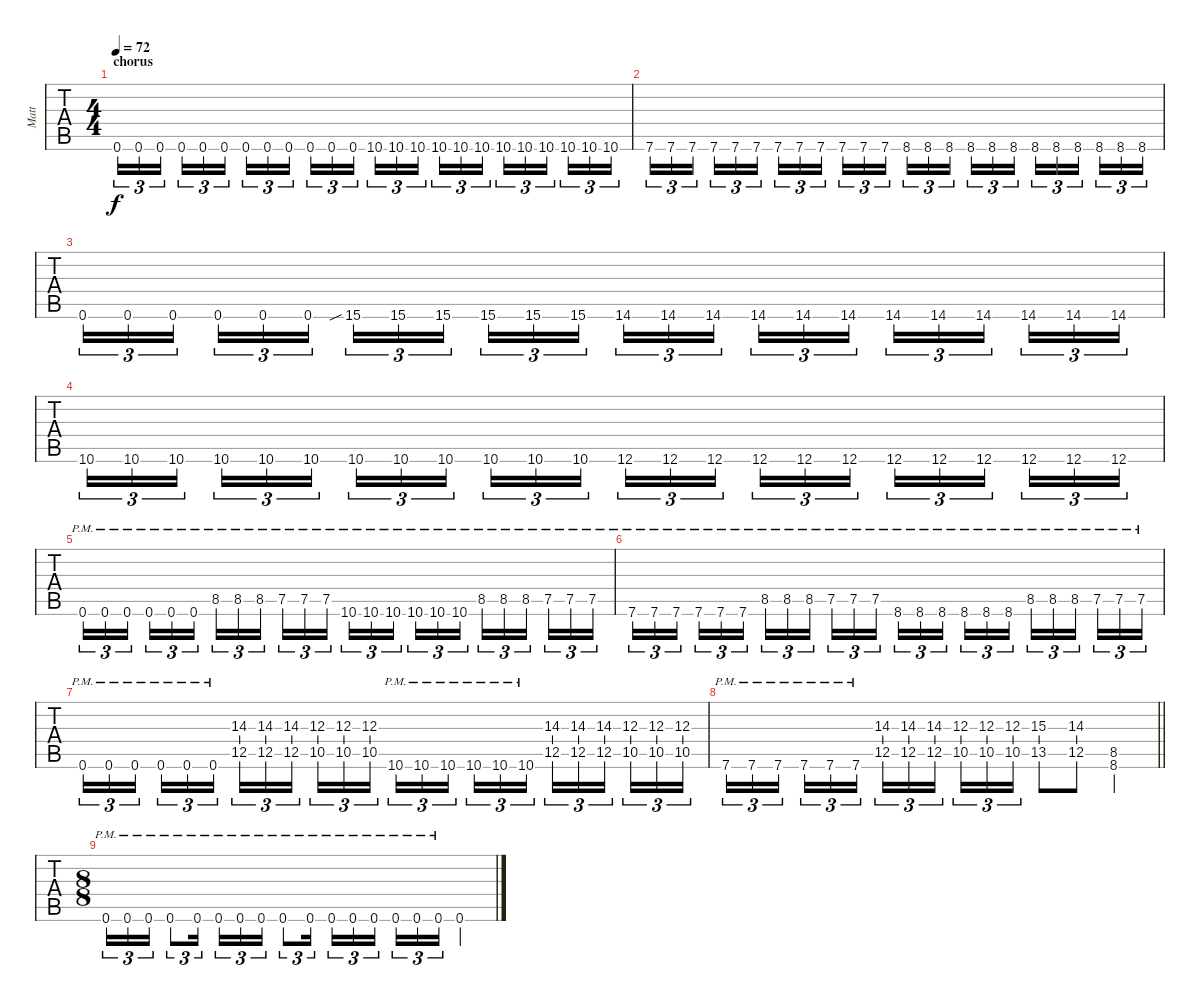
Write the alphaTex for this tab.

\track ("Matt" "Matt") {instrument distortionguitar}
\staff {tabs}
\tuning (Eb4 Bb3 Gb3 Db3 Ab2 Db2) {hide}
\ts (4 4)
\section ("" "chorus")
\tempo 72
\clef g2
\ks c
0.6.16{tu (3 2) dy f} 0.6.16{tu (3 2)} 0.6.16{tu (3 2) beam splitsecondary} 0.6.16{tu (3 2)} 0.6.16{tu (3 2)} 0.6.16{tu (3 2)} 0.6.16{tu (3 2)} 0.6.16{tu (3 2)} 0.6.16{tu (3 2) beam splitsecondary} 0.6.16{tu (3 2)} 0.6.16{tu (3 2)} 0.6.16{tu (3 2)} 10.6.16{tu (3 2)} 10.6.16{tu (3 2)} 10.6.16{tu (3 2) beam splitsecondary} 10.6.16{tu (3 2)} 10.6.16{tu (3 2)} 10.6.16{tu (3 2)} 10.6.16{tu (3 2)} 10.6.16{tu (3 2)} 10.6.16{tu (3 2) beam splitsecondary} 10.6.16{tu (3 2)} 10.6.16{tu (3 2)} 10.6.16{tu (3 2)} |
7.6.16{tu (3 2)} 7.6.16{tu (3 2)} 7.6.16{tu (3 2) beam splitsecondary} 7.6.16{tu (3 2)} 7.6.16{tu (3 2)} 7.6.16{tu (3 2)} 7.6.16{tu (3 2)} 7.6.16{tu (3 2)} 7.6.16{tu (3 2) beam splitsecondary} 7.6.16{tu (3 2)} 7.6.16{tu (3 2)} 7.6.16{tu (3 2)} 8.6.16{tu (3 2)} 8.6.16{tu (3 2)} 8.6.16{tu (3 2) beam splitsecondary} 8.6.16{tu (3 2)} 8.6.16{tu (3 2)} 8.6.16{tu (3 2)} 8.6.16{tu (3 2)} 8.6.16{tu (3 2)} 8.6.16{tu (3 2) beam splitsecondary} 8.6.16{tu (3 2)} 8.6.16{tu (3 2)} 8.6.16{tu (3 2)} |
0.6.16{tu (3 2)} 0.6.16{tu (3 2)} 0.6.16{tu (3 2) beam splitsecondary} 0.6.16{tu (3 2)} 0.6.16{tu (3 2)} 0.6.16{tu (3 2)} 15.6{sib}.16{tu (3 2)} 15.6.16{tu (3 2)} 15.6.16{tu (3 2) beam splitsecondary} 15.6.16{tu (3 2)} 15.6.16{tu (3 2)} 15.6.16{tu (3 2)} 14.6.16{tu (3 2)} 14.6.16{tu (3 2)} 14.6.16{tu (3 2) beam splitsecondary} 14.6.16{tu (3 2)} 14.6.16{tu (3 2)} 14.6.16{tu (3 2)} 14.6.16{tu (3 2)} 14.6.16{tu (3 2)} 14.6.16{tu (3 2) beam splitsecondary} 14.6.16{tu (3 2)} 14.6.16{tu (3 2)} 14.6.16{tu (3 2)} |
10.6.16{tu (3 2)} 10.6.16{tu (3 2)} 10.6.16{tu (3 2) beam splitsecondary} 10.6.16{tu (3 2)} 10.6.16{tu (3 2)} 10.6.16{tu (3 2)} 10.6.16{tu (3 2)} 10.6.16{tu (3 2)} 10.6.16{tu (3 2) beam splitsecondary} 10.6.16{tu (3 2)} 10.6.16{tu (3 2)} 10.6.16{tu (3 2)} 12.6.16{tu (3 2)} 12.6.16{tu (3 2)} 12.6.16{tu (3 2) beam splitsecondary} 12.6.16{tu (3 2)} 12.6.16{tu (3 2)} 12.6.16{tu (3 2)} 12.6.16{tu (3 2)} 12.6.16{tu (3 2)} 12.6.16{tu (3 2) beam splitsecondary} 12.6.16{tu (3 2)} 12.6.16{tu (3 2)} 12.6.16{tu (3 2)} |
0.6{pm}.16{tu (3 2)} 0.6{pm}.16{tu (3 2)} 0.6{pm}.16{tu (3 2) beam splitsecondary} 0.6{pm}.16{tu (3 2)} 0.6{pm}.16{tu (3 2)} 0.6{pm}.16{tu (3 2)} 8.5{pm}.16{tu (3 2)} 8.5{pm}.16{tu (3 2)} 8.5{pm}.16{tu (3 2) beam splitsecondary} 7.5{pm}.16{tu (3 2)} 7.5{pm}.16{tu (3 2)} 7.5{pm}.16{tu (3 2)} 10.6{pm}.16{tu (3 2)} 10.6{pm}.16{tu (3 2)} 10.6{pm}.16{tu (3 2) beam splitsecondary} 10.6{pm}.16{tu (3 2)} 10.6{pm}.16{tu (3 2)} 10.6{pm}.16{tu (3 2)} 8.5{pm}.16{tu (3 2)} 8.5{pm}.16{tu (3 2)} 8.5{pm}.16{tu (3 2) beam splitsecondary} 7.5{pm}.16{tu (3 2)} 7.5{pm}.16{tu (3 2)} 7.5{pm}.16{tu (3 2)} |
7.6{pm}.16{tu (3 2)} 7.6{pm}.16{tu (3 2)} 7.6{pm}.16{tu (3 2) beam splitsecondary} 7.6{pm}.16{tu (3 2)} 7.6{pm}.16{tu (3 2)} 7.6{pm}.16{tu (3 2)} 8.5{pm}.16{tu (3 2)} 8.5{pm}.16{tu (3 2)} 8.5{pm}.16{tu (3 2) beam splitsecondary} 7.5{pm}.16{tu (3 2)} 7.5{pm}.16{tu (3 2)} 7.5{pm}.16{tu (3 2)} 8.6{pm}.16{tu (3 2)} 8.6{pm}.16{tu (3 2)} 8.6{pm}.16{tu (3 2) beam splitsecondary} 8.6{pm}.16{tu (3 2)} 8.6{pm}.16{tu (3 2)} 8.6{pm}.16{tu (3 2)} 8.5{pm}.16{tu (3 2)} 8.5{pm}.16{tu (3 2)} 8.5{pm}.16{tu (3 2) beam splitsecondary} 7.5{pm}.16{tu (3 2)} 7.5{pm}.16{tu (3 2)} 7.5{pm}.16{tu (3 2)} |
0.6{pm}.16{tu (3 2)} 0.6{pm}.16{tu (3 2)} 0.6{pm}.16{tu (3 2) beam splitsecondary} 0.6{pm}.16{tu (3 2)} 0.6{pm}.16{tu (3 2)} 0.6{pm}.16{tu (3 2)} (14.3 12.5).16{tu (3 2)} (14.3 12.5).16{tu (3 2)} (14.3 12.5).16{tu (3 2) beam splitsecondary} (12.3 10.5).16{tu (3 2)} (12.3 10.5).16{tu (3 2)} (12.3 10.5).16{tu (3 2)} 10.6{pm}.16{tu (3 2)} 10.6{pm}.16{tu (3 2)} 10.6{pm}.16{tu (3 2) beam splitsecondary} 10.6{pm}.16{tu (3 2)} 10.6{pm}.16{tu (3 2)} 10.6{pm}.16{tu (3 2)} (14.3 12.5).16{tu (3 2)} (14.3 12.5).16{tu (3 2)} (14.3 12.5).16{tu (3 2) beam splitsecondary} (12.3 10.5).16{tu (3 2)} (12.3 10.5).16{tu (3 2)} (12.3 10.5).16{tu (3 2)} |
\barLineRight lightlight
7.6{pm}.16{tu (3 2)} 7.6{pm}.16{tu (3 2)} 7.6{pm}.16{tu (3 2) beam splitsecondary} 7.6{pm}.16{tu (3 2)} 7.6{pm}.16{tu (3 2)} 7.6{pm}.16{tu (3 2)} (14.3 12.5).16{tu (3 2)} (14.3 12.5).16{tu (3 2)} (14.3 12.5).16{tu (3 2) beam splitsecondary} (12.3 10.5).16{tu (3 2)} (12.3 10.5).16{tu (3 2)} (12.3 10.5).16{tu (3 2)} (15.3 13.5).8 (14.3 12.5).8 (8.5 8.6).4 |
\ts (8 8)
0.6{pm}.16{tu (3 2)} 0.6{pm}.16{tu (3 2)} 0.6{pm}.16{tu (3 2)} 0.6{pm}.8{tu (3 2)} 0.6{pm}.16{tu (3 2)} 0.6{pm}.16{tu (3 2)} 0.6{pm}.16{tu (3 2)} 0.6{pm}.16{tu (3 2)} 0.6{pm}.8{tu (3 2)} 0.6{pm}.16{tu (3 2)} 0.6{pm}.16{tu (3 2)} 0.6{pm}.16{tu (3 2)} 0.6{pm}.16{tu (3 2)} 0.6{pm}.16{tu (3 2)} 0.6{pm}.16{tu (3 2)} 0.6{pm}.16{tu (3 2)} 0.6.4
